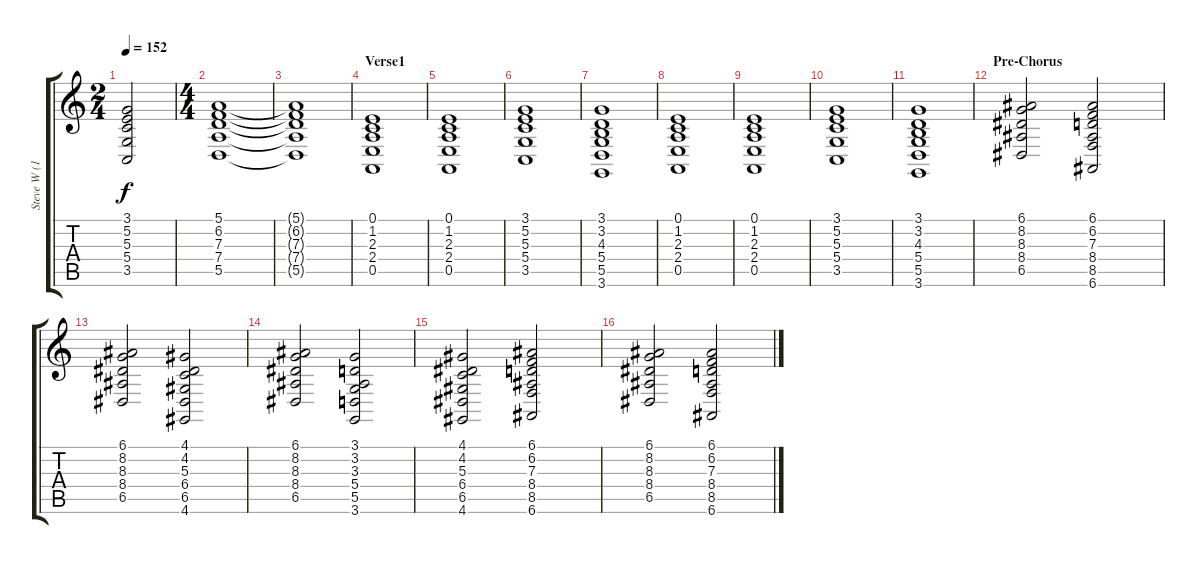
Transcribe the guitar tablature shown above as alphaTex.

\track ("Steve W (1)" "Steve W (1") {instrument stringensemble2}
\staff {score tabs}
\tuning (E4 B3 G3 D3 A2 E2) {hide}
\ts (2 4)
\tempo 152
\clef g2
\ks c
(3.1 5.2 5.3 5.4 3.5).2{dy f} |
\ts (4 4)
(5.1 6.2 7.3 7.4 5.5).1 |
(5.1{t} 6.2{t} 7.3{t} 7.4{t} 5.5{t}).1 |
\section ("" "Verse1")
(0.1 1.2 2.3 2.4 0.5).1 |
(0.1 1.2 2.3 2.4 0.5).1 |
(3.1 5.2 5.3 5.4 3.5).1 |
(3.1 3.2 4.3 5.4 5.5 3.6).1 |
(0.1 1.2 2.3 2.4 0.5).1 |
(0.1 1.2 2.3 2.4 0.5).1 |
(3.1 5.2 5.3 5.4 3.5).1 |
(3.1 3.2 4.3 5.4 5.5 3.6).1 |
\section ("" "Pre-Chorus")
(6.1 8.2 8.3 8.4 6.5).2 (6.1 6.2 7.3 8.4 8.5 6.6).2 |
(6.1 8.2 8.3 8.4 6.5).2 (4.1 4.2 5.3 6.4 6.5 4.6).2 |
(6.1 8.2 8.3 8.4 6.5).2 (3.1 3.2 3.3 5.4 5.5 3.6).2 |
(4.1 4.2 5.3 6.4 6.5 4.6).2 (6.1 6.2 7.3 8.4 8.5 6.6).2 |
(6.1 8.2 8.3 8.4 6.5).2 (6.1 6.2 7.3 8.4 8.5 6.6).2
